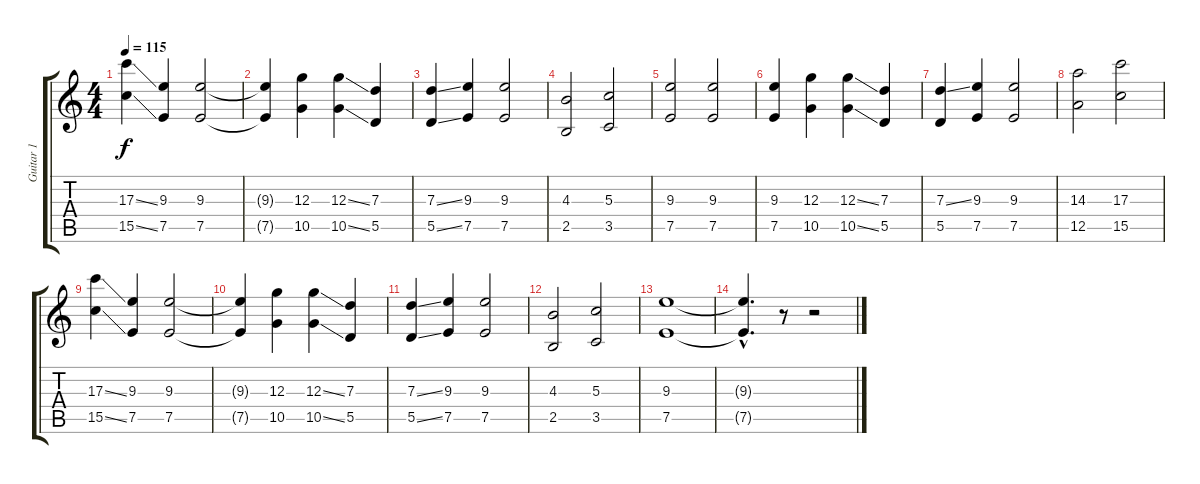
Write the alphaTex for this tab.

\track ("Guitar 1" "Guitar 1") {instrument distortionguitar}
\staff {score tabs}
\tuning (E4 B3 G3 D3 A2 E2) {hide}
\ts (4 4)
\tempo 115
\clef g2
\ks c
(17.3{ss} 15.5{ss}).4{dy f} (9.3 7.5).4 (9.3 7.5).2 |
(9.3{t} 7.5{t}).4 (12.3 10.5).4 (12.3{ss} 10.5{ss}).4 (7.3 5.5).4 |
(7.3{ss} 5.5{ss}).4 (9.3 7.5).4 (9.3 7.5).2 |
(4.3 2.5).2 (5.3 3.5).2 |
(9.3 7.5).2 (9.3 7.5).2 |
(9.3 7.5).4 (12.3 10.5).4 (12.3{ss} 10.5{ss}).4 (7.3 5.5).4 |
(7.3{ss} 5.5).4 (9.3 7.5).4 (9.3 7.5).2 |
(14.3 12.5).2 (17.3 15.5).2 |
(17.3{ss} 15.5{ss}).4 (9.3 7.5).4 (9.3 7.5).2 |
(9.3{t} 7.5{t}).4 (12.3 10.5).4 (12.3{ss} 10.5{ss}).4 (7.3 5.5).4 |
(7.3{ss} 5.5{ss}).4 (9.3 7.5).4 (9.3 7.5).2 |
(4.3 2.5).2 (5.3 3.5).2 |
(9.3 7.5).1 |
(9.3{hac t} 7.5{hac t}).4{d} r.8 r.2
